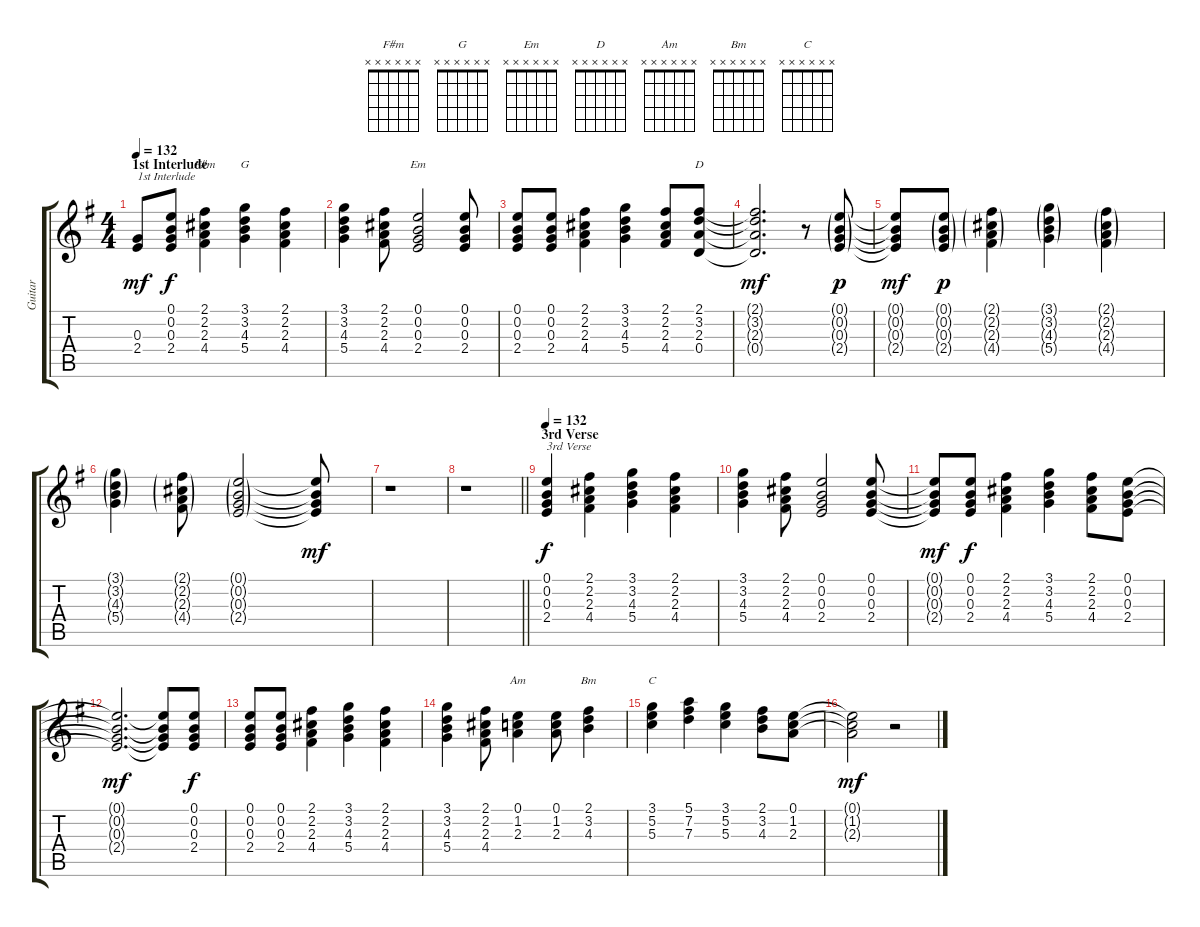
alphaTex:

\track ("Guitar" "Guitar") {instrument overdrivenguitar}
\staff {score tabs}
\tuning (E4 B3 G3 D3 A2 E2) {hide}
\chord ("F#m" x x x x x x)
\chord ("G" x x x x x x)
\chord ("Em" x x x x x x)
\chord ("D" x x x x x x)
\chord ("Am" x x x x x x)
\chord ("Bm" x x x x x x)
\chord ("C" x x x x x x)
\ts (4 4)
\section ("" "1st Interlude")
\tempo 132
\clef g2
\ks g
(0.3{t} 2.4{t}).8{txt "1st Interlude" dy mf} (0.1 0.2 0.3 2.4).8{dy f} (2.1 2.2 2.3 4.4).4{ch "F#m"} (3.1 3.2 4.3 5.4).4{ch "G"} (2.1 2.2 2.3 4.4).4 |
(3.1 3.2 4.3 5.4).4 (2.1 2.2 2.3 4.4).8 (0.1 0.2 0.3 2.4).2{ch "Em"} (0.1 0.2 0.3 2.4).8 |
(0.1 0.2 0.3 2.4).8 (0.1 0.2 0.3 2.4).8 (2.1 2.2 2.3 4.4).4 (3.1 3.2 4.3 5.4).4 (2.1 2.2 2.3 4.4).8 (2.1 3.2 2.3 0.4).8{ch "D"} |
(2.1{t} 3.2{t} 2.3{t} 0.4{t}).2{d dy mf} r.8 (0.1{g} 0.2{g} 0.3{g} 2.4{g}).8{dy p} |
(0.1{t} 0.2{t} 0.3{t} 2.4{t}).8{dy mf} (0.1{g} 0.2{g} 0.3{g} 2.4{g}).8{dy p} (2.1{g} 2.2{g} 2.3{g} 4.4{g}).4 (3.1{g} 3.2{g} 4.3{g} 5.4{g}).4 (2.1{g} 2.2{g} 2.3{g} 4.4{g}).4 |
(3.1{g} 3.2{g} 4.3{g} 5.4{g}).4 (2.1{g} 2.2{g} 2.3{g} 4.4{g}).8 (0.1{g} 0.2{g} 0.3{g} 2.4{g}).2 (0.1{t} 0.2{t} 0.3{t} 2.4{t}).8{dy mf} |
r.1 |
\barLineRight lightlight
r.1 |
\section ("" "3rd Verse")
\tempo 132
(0.1 0.2 0.3 2.4).4{txt "3rd Verse" dy f} (2.1 2.2 2.3 4.4).4 (3.1 3.2 4.3 5.4).4 (2.1 2.2 2.3 4.4).4 |
(3.1 3.2 4.3 5.4).4 (2.1 2.2 2.3 4.4).8 (0.1 0.2 0.3 2.4).2 (0.1 0.2 0.3 2.4).8 |
(0.1{t} 0.2{t} 0.3{t} 2.4{t}).8{dy mf} (0.1 0.2 0.3 2.4).8{dy f} (2.1 2.2 2.3 4.4).4 (3.1 3.2 4.3 5.4).4 (2.1 2.2 2.3 4.4).8 (0.1 0.2 0.3 2.4).8 |
(0.1{t} 0.2{t} 0.3{t} 2.4{t}).2{d dy mf} (0.1{t} 0.2{t} 0.3{t} 2.4{t}).8 (0.1 0.2 0.3 2.4).8{dy f} |
(0.1 0.2 0.3 2.4).8 (0.1 0.2 0.3 2.4).8 (2.1 2.2 2.3 4.4).4 (3.1 3.2 4.3 5.4).4 (2.1 2.2 2.3 4.4).4 |
(3.1 3.2 4.3 5.4).4 (2.1 2.2 2.3 4.4).8 (0.1 1.2 2.3).4{ch "Am"} (0.1 1.2 2.3).8 (2.1 3.2 4.3).4{ch "Bm"} |
(3.1 5.2 5.3).4{ch "C"} (5.1 7.2 7.3).4 (3.1 5.2 5.3).4 (2.1 3.2 4.3).8 (0.1 1.2 2.3).8 |
(0.1{t} 1.2{t} 2.3{t}).2{dy mf} r.2
